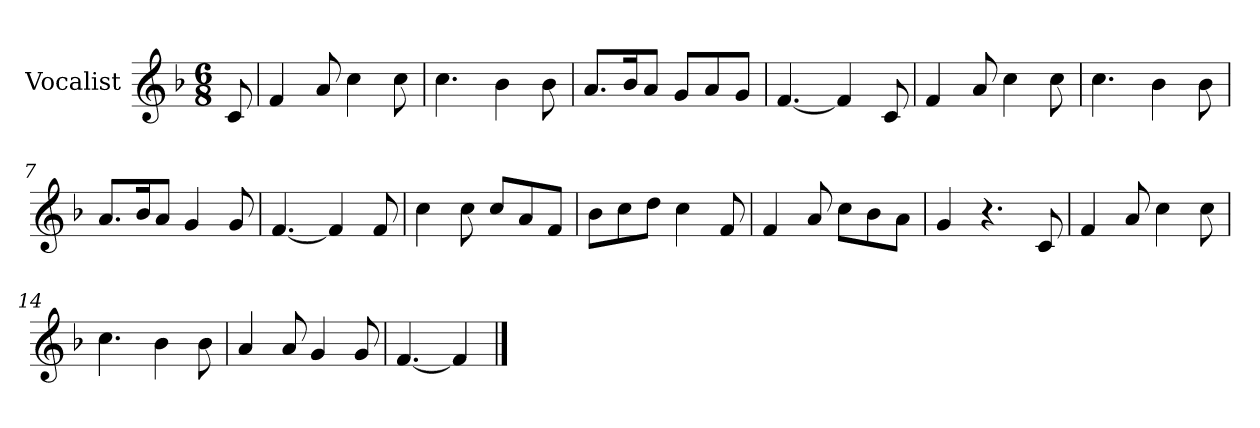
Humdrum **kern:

**kern
*part1
*staff1
*I"Vocalist
*k[b-]
*F:
*M6/8
=
8c
=1
4f
8a
4cc
8cc
=2
4.cc
4b-
8b-
=3
8.aL
16b-K
8aJ
8gL
8a
8gJ
=4
[4.f
4f]
8c
=5
4f
8a
4cc
8cc
=6
4.cc
4b-
8b-
=7
8.aL
16b-K
8aJ
4g
8g
=8
[4.f
4f]
8f
=9
4cc
8cc
8ccL
8a
8fJ
=10
8b-L
8cc
8ddJ
4cc
8f
=11
4f
8a
8ccL
8b-
8aJ
=12
4g
4.r
8c
=13
4f
8a
4cc
8cc
=14
4.cc
4b-
8b-
=15
4a
8a
4g
8g
=16
[4.f
4f]
==
*-
